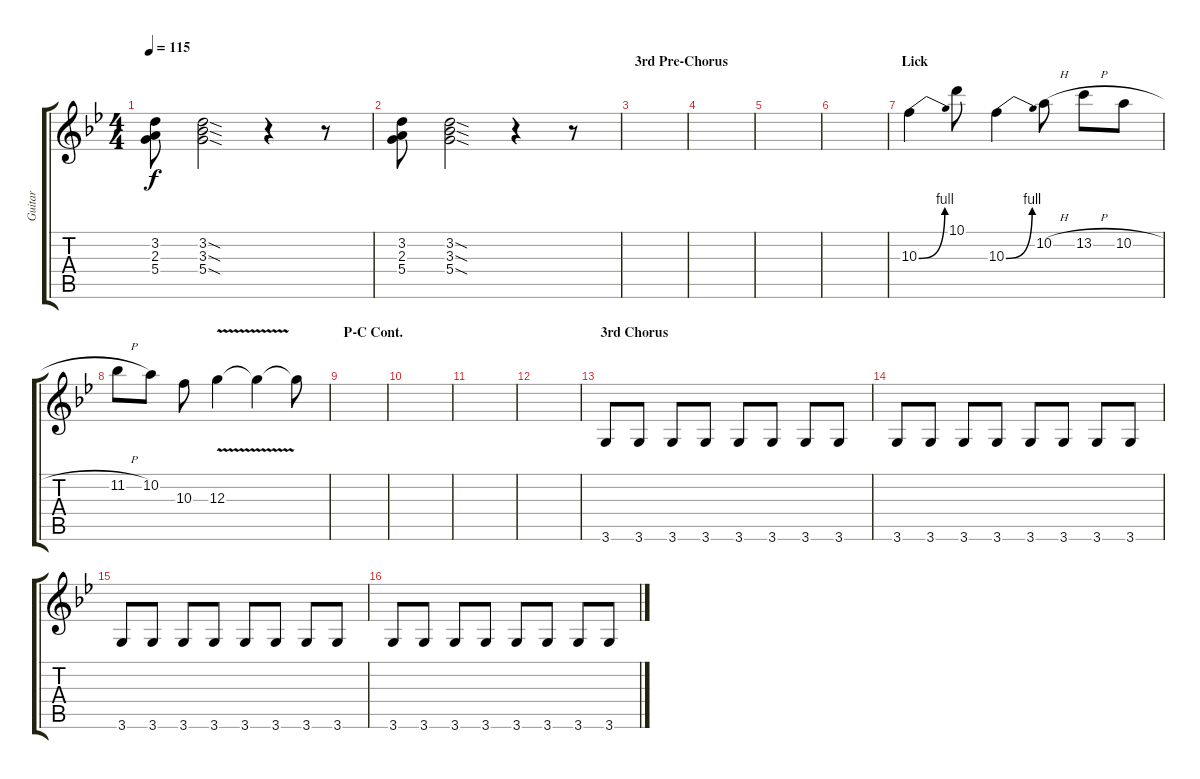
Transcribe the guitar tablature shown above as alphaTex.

\track ("Guitar" "Guitar") {instrument overdrivenguitar}
\staff {score tabs}
\tuning (E4 B3 G3 D3 A2 E2) {hide}
\ts (4 4)
\tempo 115
\clef g2
\ks bb
(3.2 2.3 5.4).8{dy f} (3.2{sod} 3.3{sod} 5.4{sod}).2 r.4 r.8 |
(3.2 2.3 5.4).8 (3.2{sod} 3.3{sod} 5.4{sod}).2 r.4 r.8 |
\section ("" "3rd Pre-Chorus")
|
|
|
|
\section ("" "Lick")
10.3{be (bend 0 0 60 4)}.4{volume 10} 10.1.8 10.3{be (bend 0 0 60 4)}.4 10.2{h}.8 13.2{h}.8 10.2{h}.8 |
11.2{h}.8 10.2.8 10.3.8 12.3{v}.4 12.3{t}.4 12.3{t}.8 |
\section ("" "P-C Cont.")
|
|
|
|
\section ("" "3rd Chorus")
3.6.8{volume 8} 3.6.8 3.6.8 3.6.8 3.6.8 3.6.8 3.6.8 3.6.8 |
3.6.8 3.6.8 3.6.8 3.6.8 3.6.8 3.6.8 3.6.8 3.6.8 |
3.6.8 3.6.8 3.6.8 3.6.8 3.6.8 3.6.8 3.6.8 3.6.8 |
3.6.8 3.6.8 3.6.8 3.6.8 3.6.8 3.6.8 3.6.8 3.6.8
